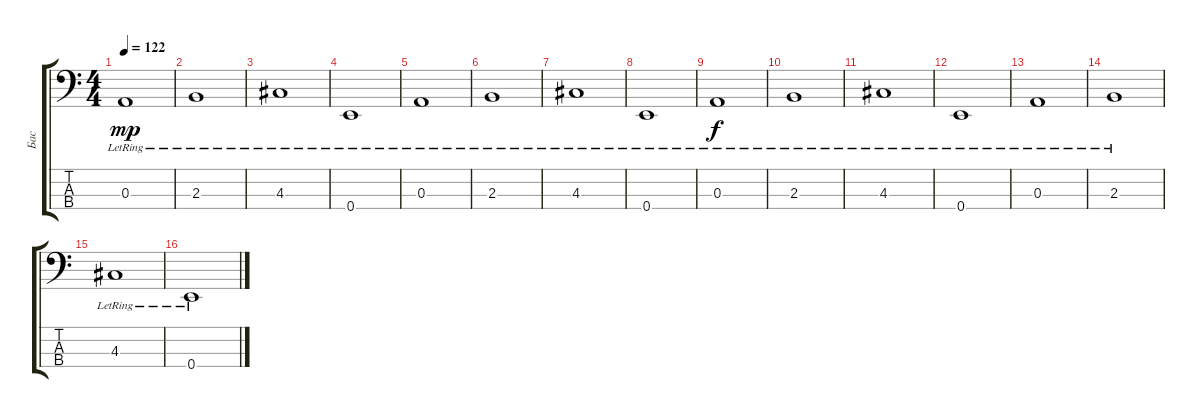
\track ("Бас" "Бас") {instrument electricbassfinger}
\staff {score tabs}
\tuning (G2 D2 A1 E1) {hide}
\ts (4 4)
\tempo 122
\clef f4
\ks c
0.3{lr}.1{dy mp} |
2.3{lr}.1 |
4.3{lr}.1 |
0.4{lr}.1 |
0.3{lr}.1 |
2.3{lr}.1 |
4.3{lr}.1 |
0.4{lr}.1 |
0.3{lr}.1{dy f} |
2.3{lr}.1 |
4.3{lr}.1 |
0.4{lr}.1 |
0.3{lr}.1 |
2.3{lr}.1 |
4.3{lr}.1 |
0.4{lr}.1
